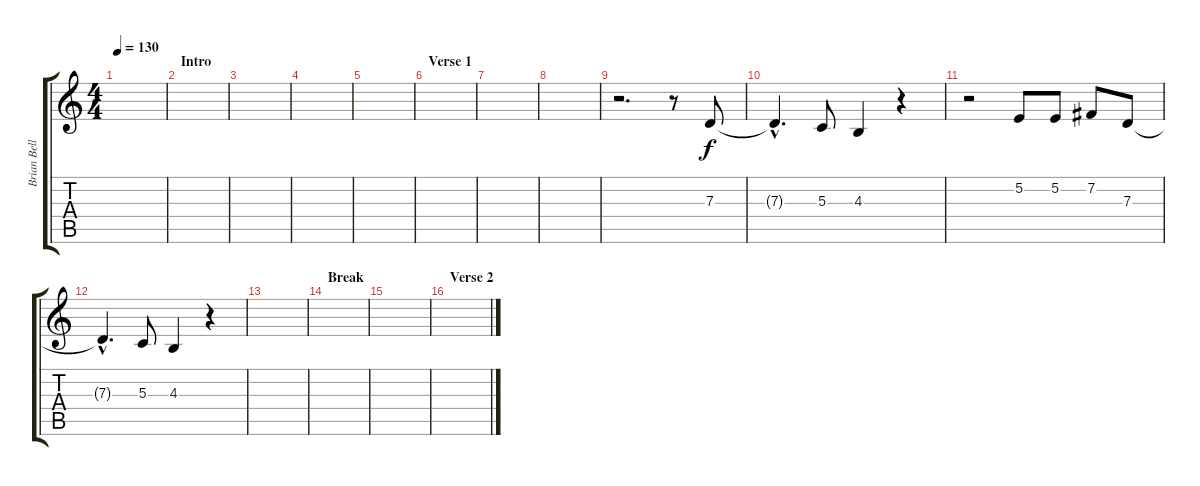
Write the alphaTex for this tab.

\track ("Brian Bell - Bkup Vocals" "Brian Bell") {instrument lead1square}
\staff {score tabs}
\tuning (E4 B3 G3 D3 A2 E2) {hide}
\ts (4 4)
\tempo 130
\clef g2
\ks c
|
\section ("" "Intro")
|
|
|
|
\section ("" "Verse 1")
|
|
|
r.2{d} r.8 7.3.8 |
7.3{hac t}.4{d} 5.3.8 4.3.4 r.4 |
r.2 5.2.8 5.2.8 7.2.8 7.3.8 |
7.3{hac t}.4{d} 5.3.8 4.3.4 r.4 |
|
\section ("" "Break")
|
|
\section ("" "Verse 2")
